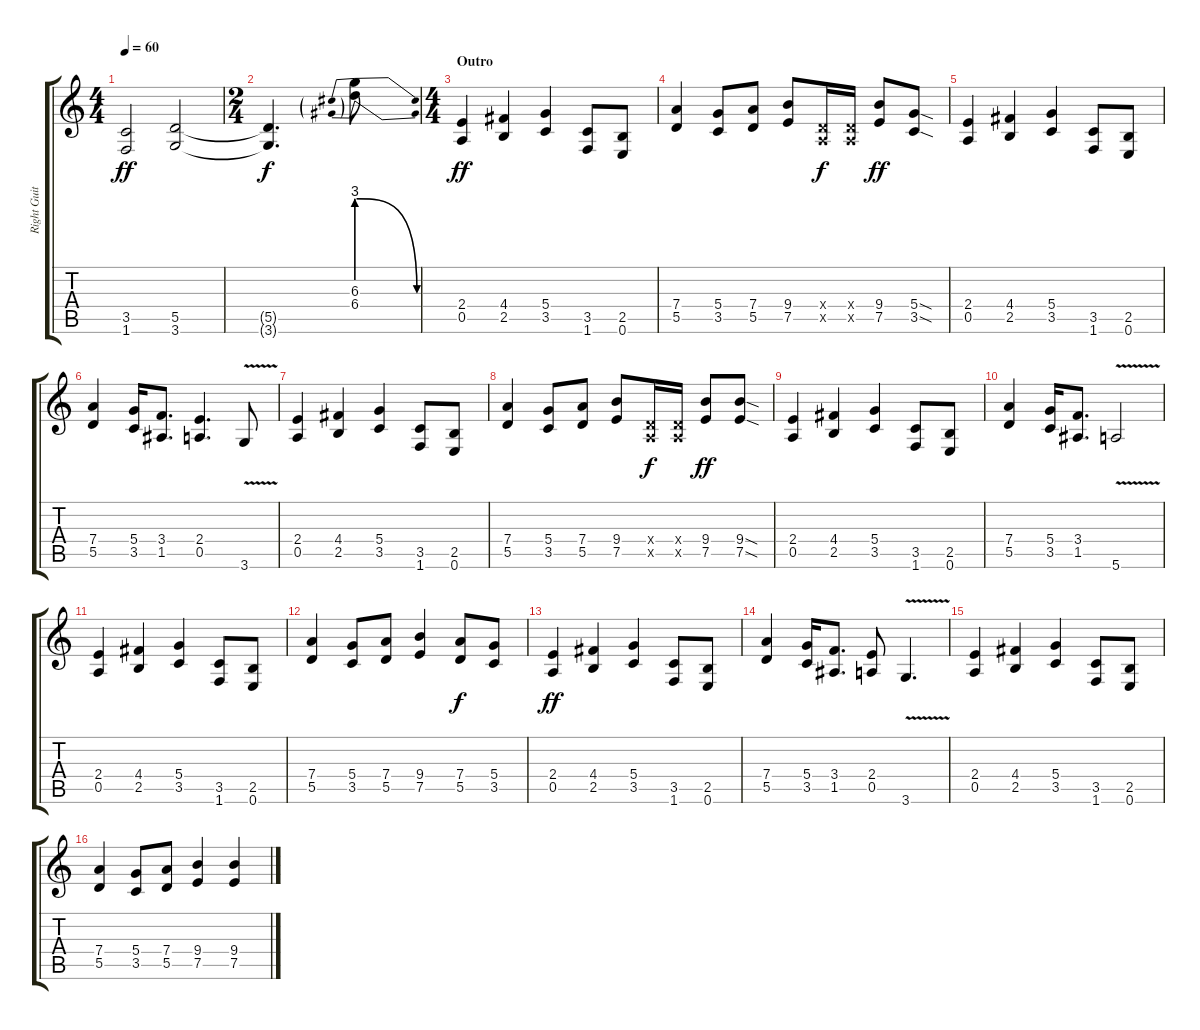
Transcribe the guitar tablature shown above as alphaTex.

\track ("Right Guitar" "Right Guit") {instrument overdrivenguitar}
\staff {score tabs}
\tuning (E4 B3 G3 D3 A2 E2) {hide}
\ts (4 4)
\tempo 60
\clef g2
\ks aminor
(3.5 1.6).2{dy ff} (5.5 3.6).2 |
\ts (2 4)
(5.5{t} 3.6{t}).4{d dy f} (6.3{be (prebendrelease 0 12 60 0)} 6.4{be (prebendrelease 0 12 60 0)}).8 |
\ts (4 4)
\section ("" "Outro")
(2.4 0.5).4{dy ff} (4.4 2.5).4 (5.4 3.5).4 (3.5 1.6).8 (2.5 0.6).8 |
(7.4 5.5).4 (5.4 3.5).8 (7.4 5.5).8 (9.4 7.5).8 (0.4{x} 0.5{x}).16{dy f} (0.4{x} 0.5{x}).16 (9.4 7.5).8{dy ff} (5.4{sod} 3.5{sod}).8 |
(2.4 0.5).4 (4.4 2.5).4 (5.4 3.5).4 (3.5 1.6).8 (2.5 0.6).8 |
(7.4 5.5).4 (5.4 3.5).16 (3.4 1.5).8{d} (2.4 0.5).4{d} 3.6{v}.8 |
(2.4 0.5).4 (4.4 2.5).4 (5.4 3.5).4 (3.5 1.6).8 (2.5 0.6).8 |
(7.4 5.5).4 (5.4 3.5).8 (7.4 5.5).8 (9.4 7.5).8 (0.4{x} 0.5{x}).16{dy f} (0.4{x} 0.5{x}).16 (9.4 7.5).8{dy ff} (9.4{sod} 7.5{sod}).8 |
(2.4 0.5).4 (4.4 2.5).4 (5.4 3.5).4 (3.5 1.6).8 (2.5 0.6).8 |
(7.4 5.5).4 (5.4 3.5).16 (3.4 1.5).8{d} 5.6{v}.2 |
(2.4 0.5).4 (4.4 2.5).4 (5.4 3.5).4 (3.5 1.6).8 (2.5 0.6).8 |
(7.4 5.5).4 (5.4 3.5).8 (7.4 5.5).8 (9.4 7.5).4 (7.4 5.5).8{dy f} (5.4 3.5).8 |
(2.4 0.5).4{dy ff} (4.4 2.5).4 (5.4 3.5).4 (3.5 1.6).8 (2.5 0.6).8 |
(7.4 5.5).4 (5.4 3.5).16 (3.4 1.5).8{d} (2.4 0.5).8 3.6{v}.4{d} |
(2.4 0.5).4 (4.4 2.5).4 (5.4 3.5).4 (3.5 1.6).8 (2.5 0.6).8 |
(7.4 5.5).4 (5.4 3.5).8 (7.4 5.5).8 (9.4 7.5).4 (9.4 7.5).4
